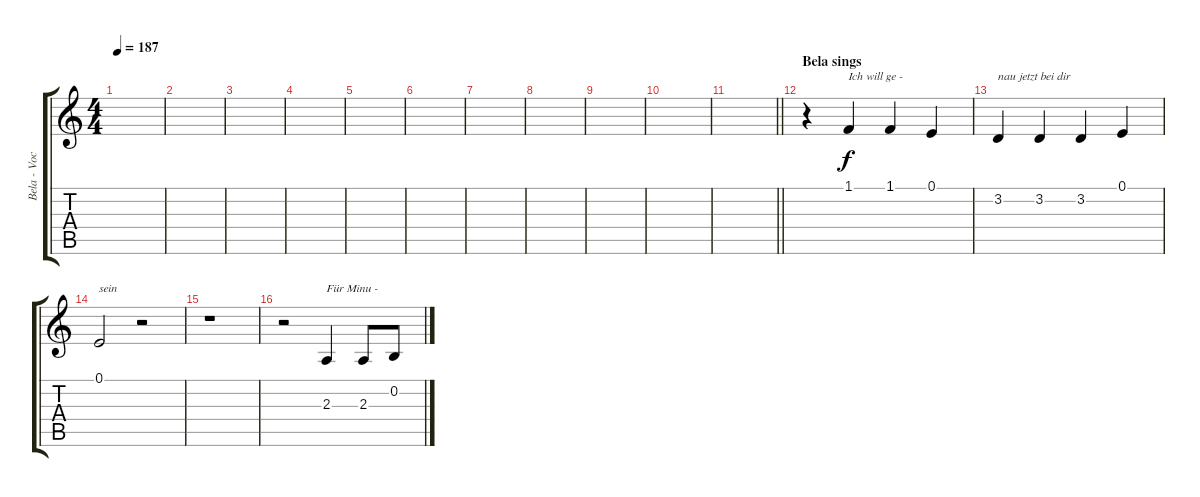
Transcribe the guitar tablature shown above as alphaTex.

\track ("Bela - Vocal" "Bela - Voc") {instrument bassoon}
\staff {score tabs}
\tuning (E4 B3 G3 D3 A2 E2) {hide}
\ts (4 4)
\tempo 187
\clef g2
\ks c
|
|
|
|
|
|
|
|
|
|
\barLineRight lightlight
|
\section ("" "Bela sings")
r.4 1.1.4{txt "Ich will ge -"} 1.1.4 0.1.4 |
3.2.4{txt "nau jetzt bei dir "} 3.2.4 3.2.4 0.1.4 |
0.1.2{txt "sein"} r.2 |
r.1 |
r.2 2.3.4{txt "Für Minu -"} 2.3.8 0.2.8
